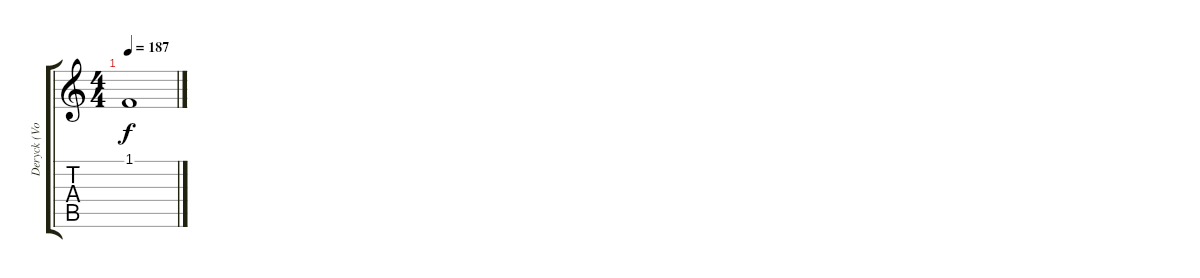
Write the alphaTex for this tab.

\track ("Deryck (Vocals)" "Deryck (Vo") {instrument lead2sawtooth}
\staff {score tabs}
\tuning (E4 B3 G3 D3 A2 E2) {hide}
\ts (4 4)
\tempo 187
\clef g2
\ks c
1.1.1{dy f}
